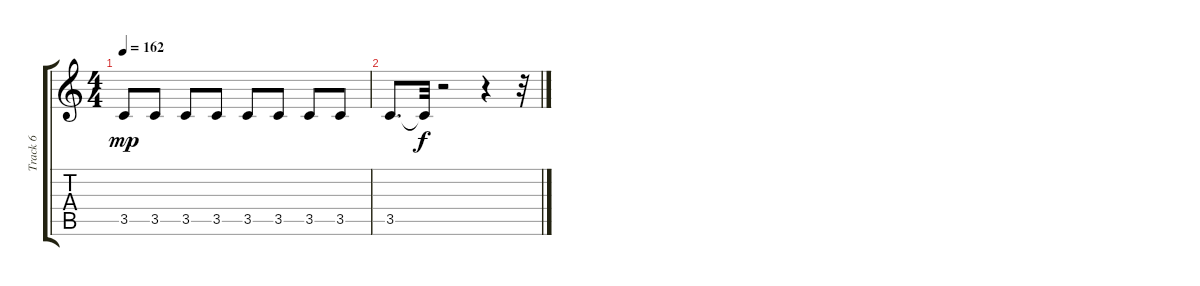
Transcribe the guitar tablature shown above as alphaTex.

\track ("Track 6" "Track 6") {instrument electricbasspick}
\staff {score tabs}
\tuning (E4 B3 G3 D3 A2 E2) {hide}
\ts (4 4)
\tempo 162
\clef g2
\ks c
3.5.8{dy mp} 3.5.8 3.5.8 3.5.8 3.5.8 3.5.8 3.5.8 3.5.8 |
3.5.8{d} 3.5{t}.32{dy f} r.2 r.4 r.32
